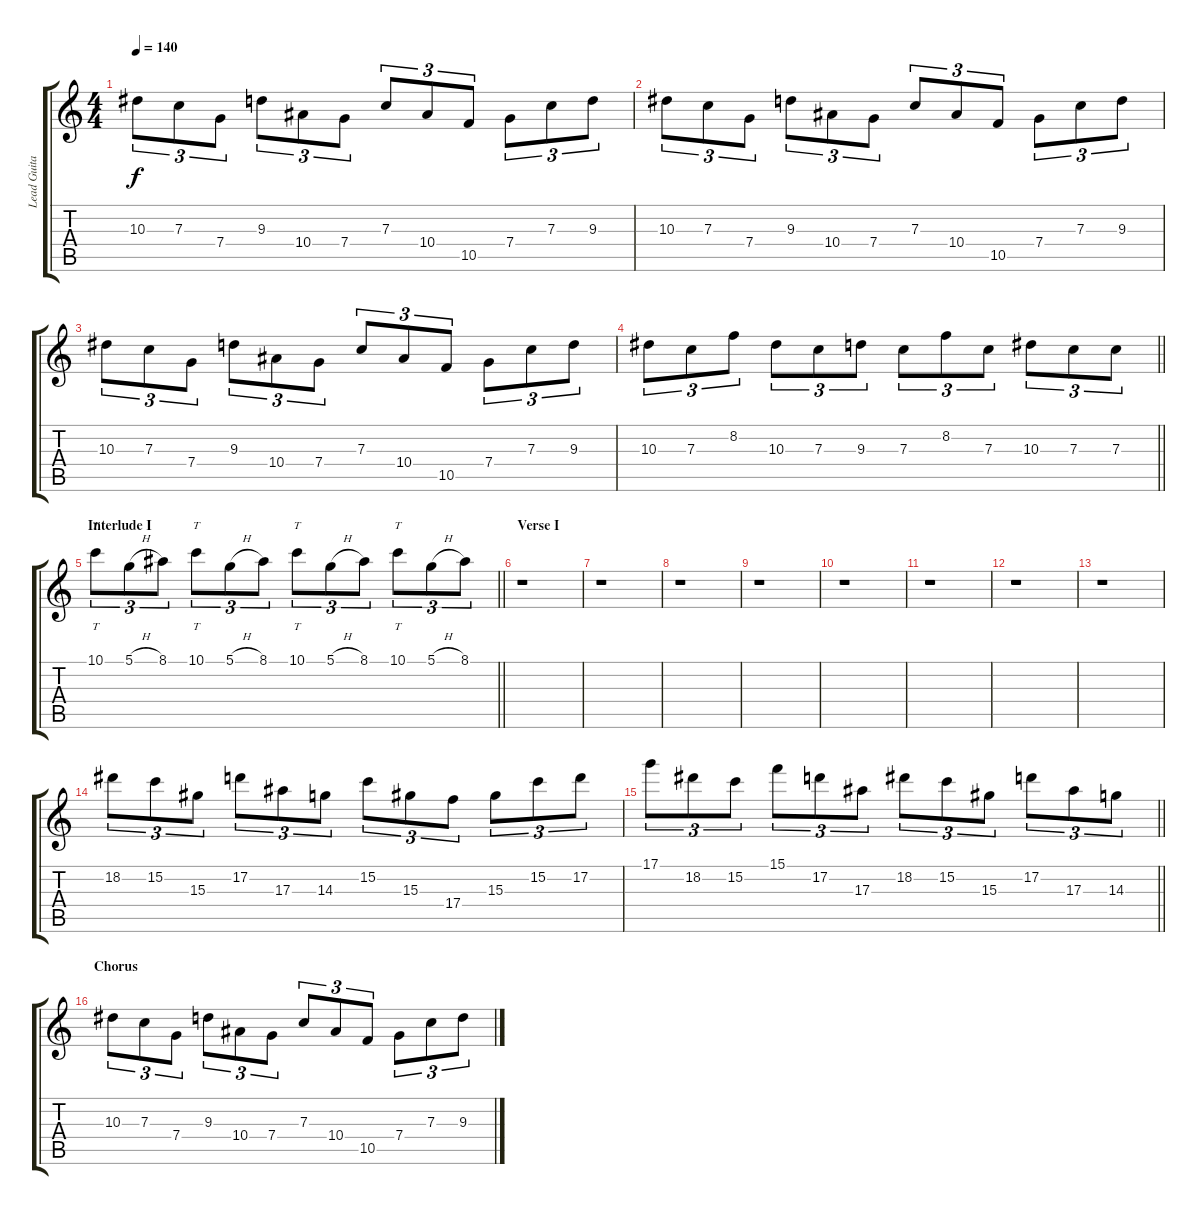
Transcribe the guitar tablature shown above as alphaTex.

\track ("Lead Guitar I" "Lead Guita") {instrument distortionguitar}
\staff {score tabs}
\tuning (D4 A3 F3 C3 G2 C2) {hide}
\ts (4 4)
\tempo 140
\clef g2
\ks c
10.3.8{tu (3 2) dy f} 7.3.8{tu (3 2)} 7.4.8{tu (3 2)} 9.3.8{tu (3 2)} 10.4.8{tu (3 2)} 7.4.8{tu (3 2)} 7.3.8{tu (3 2)} 10.4.8{tu (3 2)} 10.5.8{tu (3 2)} 7.4.8{tu (3 2)} 7.3.8{tu (3 2)} 9.3.8{tu (3 2)} |
10.3.8{tu (3 2)} 7.3.8{tu (3 2)} 7.4.8{tu (3 2)} 9.3.8{tu (3 2)} 10.4.8{tu (3 2)} 7.4.8{tu (3 2)} 7.3.8{tu (3 2)} 10.4.8{tu (3 2)} 10.5.8{tu (3 2)} 7.4.8{tu (3 2)} 7.3.8{tu (3 2)} 9.3.8{tu (3 2)} |
10.3.8{tu (3 2)} 7.3.8{tu (3 2)} 7.4.8{tu (3 2)} 9.3.8{tu (3 2)} 10.4.8{tu (3 2)} 7.4.8{tu (3 2)} 7.3.8{tu (3 2)} 10.4.8{tu (3 2)} 10.5.8{tu (3 2)} 7.4.8{tu (3 2)} 7.3.8{tu (3 2)} 9.3.8{tu (3 2)} |
\barLineRight lightlight
10.3.8{tu (3 2)} 7.3.8{tu (3 2)} 8.2.8{tu (3 2)} 10.3.8{tu (3 2)} 7.3.8{tu (3 2)} 9.3.8{tu (3 2)} 7.3.8{tu (3 2)} 8.2.8{tu (3 2)} 7.3.8{tu (3 2)} 10.3.8{tu (3 2)} 7.3.8{tu (3 2)} 7.3.8{tu (3 2)} |
\section ("" "Interlude I")
\barLineRight lightlight
10.1.8{tt tu (3 2)} 5.1{h}.8{tu (3 2)} 8.1.8{tu (3 2)} 10.1.8{tt tu (3 2)} 5.1{h}.8{tu (3 2)} 8.1.8{tu (3 2)} 10.1.8{tt tu (3 2)} 5.1{h}.8{tu (3 2)} 8.1.8{tu (3 2)} 10.1.8{tt tu (3 2)} 5.1{h}.8{tu (3 2)} 8.1.8{tu (3 2)} |
\section ("" "Verse I")
r.1 |
r.1 |
r.1 |
r.1 |
r.1 |
r.1 |
r.1 |
r.1 |
18.2.8{tu (3 2) volume 13 balance 8 instrument distortionguitar} 15.2.8{tu (3 2)} 15.3.8{tu (3 2)} 17.2.8{tu (3 2)} 17.3.8{tu (3 2)} 14.3.8{tu (3 2)} 15.2.8{tu (3 2)} 15.3.8{tu (3 2)} 17.4.8{tu (3 2)} 15.3.8{tu (3 2)} 15.2.8{tu (3 2)} 17.2.8{tu (3 2)} |
\barLineRight lightlight
17.1.8{tu (3 2) balance 0} 18.2.8{tu (3 2)} 15.2.8{tu (3 2)} 15.1.8{tu (3 2)} 17.2.8{tu (3 2)} 17.3.8{tu (3 2)} 18.2.8{tu (3 2)} 15.2.8{tu (3 2)} 15.3.8{tu (3 2)} 17.2.8{tu (3 2)} 17.3.8{tu (3 2)} 14.3.8{tu (3 2)} |
\section ("" "Chorus")
10.3.8{tu (3 2) volume 10 balance 8 instrument distortionguitar} 7.3.8{tu (3 2)} 7.4.8{tu (3 2)} 9.3.8{tu (3 2)} 10.4.8{tu (3 2)} 7.4.8{tu (3 2)} 7.3.8{tu (3 2)} 10.4.8{tu (3 2)} 10.5.8{tu (3 2)} 7.4.8{tu (3 2)} 7.3.8{tu (3 2)} 9.3.8{tu (3 2)}
